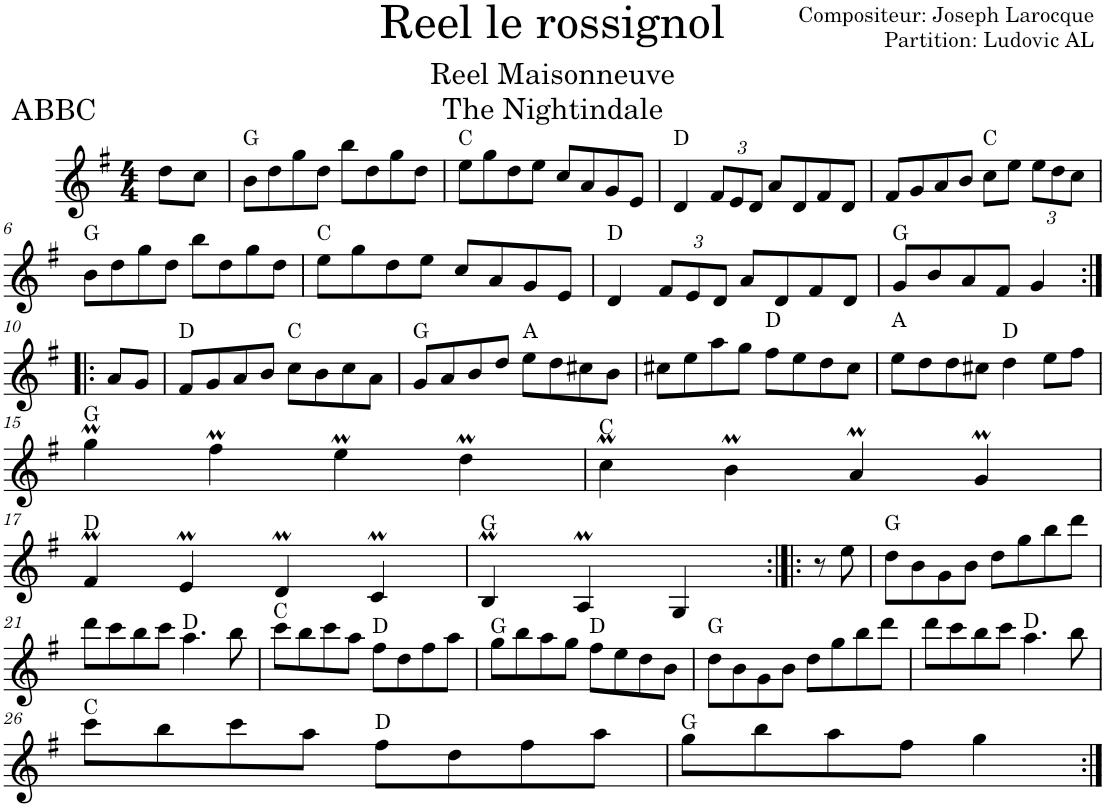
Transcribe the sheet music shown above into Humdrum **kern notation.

**kern	**harte
*part1	*part1
*staff1	*
*I"Violon	*
*I'Vln.	*
*clefG2	*
*k[f#]	*
*M4/4	*
=1	=1
8dd\L	.
8cc\J	.
=2	=2
8b\L	G:maj
8dd\	.
8gg\	.
8dd\J	.
8bb\L	.
8dd\	.
8gg\	.
8dd\J	.
=3	=3
8ee\L	C:maj
8gg\	.
8dd\	.
8ee\J	.
8cc/L	.
8a/	.
8g/	.
8e/J	.
=4	=4
4d/	D:maj
*Xbrackettup	*
12f#/L	.
12e/	.
12d/J	.
8a/L	.
8d/	.
8f#/	.
8d/J	.
=5	=5
8f#/L	.
8g/	.
8a/	.
8b/J	.
8cc\L	C:maj
8ee\J	.
12ee\L	.
12dd\	.
12cc\J	.
!!LO:LB:g=z
=6	=6
8b\L	G:maj
8dd\	.
8gg\	.
8dd\J	.
8bb\L	.
8dd\	.
8gg\	.
8dd\J	.
=7	=7
8ee\L	C:maj
8gg\	.
8dd\	.
8ee\J	.
8cc/L	.
8a/	.
8g/	.
8e/J	.
=8	=8
4d/	D:maj
12f#/L	.
12e/	.
12d/J	.
8a/L	.
8d/	.
8f#/	.
8d/J	.
=9	=9
8g/L	G:maj
8b/	.
8a/	.
8f#/J	.
4g/	.
!!LO:LB:g=z
=10:|!|:	=10:|!|:
8a/L	.
8g/J	.
=11	=11
8f#/L	D:maj
8g/	.
8a/	.
8b/J	.
8cc\L	C:maj
8b\	.
8cc\	.
8a\J	.
=12	=12
8g/L	G:maj
8a/	.
8b/	.
8dd/J	.
8ee\L	A:maj
8dd\	.
8cc#X\	.
8b\J	.
=13	=13
8cc#X\L	.
8ee\	.
8aa\	.
8gg\J	.
8ff#\L	D:maj
8ee\	.
8dd\	.
8cc#\J	.
=14	=14
8ee\L	A:maj
8dd\	.
8dd\	.
8cc#X\J	.
4dd\	D:maj
8ee\L	.
8ff#\J	.
!!LO:LB:g=z
=15	=15
4ggM\	G:maj
4ff#m\	.
4eeM\	.
4ddM\	.
=16	=16
4ccM\	C:maj
4bm\	.
4aM/	.
4gM/	.
!!LO:LB:g=z
=17	=17
4f#m/	D:maj
4eM/	.
4dM/	.
4cM/	.
=18	=18
4Bm/	G:maj
4AM/	.
4G/	.
=19:|!|:	=19:|!|:
8r	.
8ee\	.
=20	=20
8dd\L	G:maj
8b\	.
8g\	.
8b\J	.
8dd\L	.
8gg\	.
8bb\	.
8ddd\J	.
!!LO:LB:g=z
=21	=21
8ddd\L	.
8ccc\	.
8bb\	.
8ccc\J	.
4.aa\	D:maj
8bb\	.
=22	=22
8ccc\L	C:maj
8bb\	.
8ccc\	.
8aa\J	.
8ff#\L	D:maj
8dd\	.
8ff#\	.
8aa\J	.
=23	=23
8gg\L	G:maj
8bb\	.
8aa\	.
8gg\J	.
8ff#\L	D:maj
8ee\	.
8dd\	.
8b\J	.
=24	=24
8dd\L	G:maj
8b\	.
8g\	.
8b\J	.
8dd\L	.
8gg\	.
8bb\	.
8ddd\J	.
=25	=25
8ddd\L	.
8ccc\	.
8bb\	.
8ccc\J	.
4.aa\	D:maj
8bb\	.
!!LO:LB:g=z
=26	=26
8ccc\L	C:maj
8bb\	.
8ccc\	.
8aa\J	.
8ff#\L	D:maj
8dd\	.
8ff#\	.
8aa\J	.
=27	=27
8gg\L	G:maj
8bb\	.
8aa\	.
8ff#\J	.
4gg\	.
=:|!	=:|!
*-	*-
